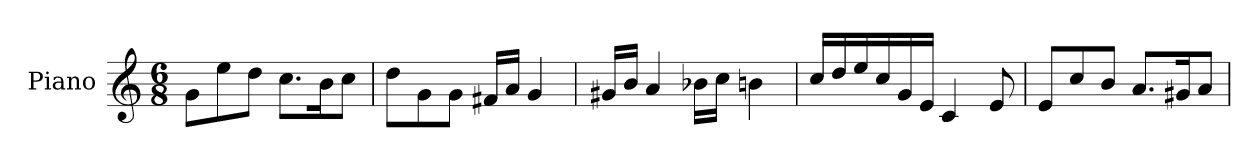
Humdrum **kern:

**kern
*part1
*staff1
*I"Piano
*I'Pno.
*clefG2
*k[]
*M6/8
*MM120
=1
8g\L
8ee\
8dd\J
8.cc\L
16b\K
8cc\J
=2
8dd\L
8g\
8g\J
16f#X/LL
16a/JJ
4g/
=3
16g#X/LL
16b/JJ
4a/
16b-X\LL
16cc\JJ
4bn\
=4
16cc/LL
16dd/
16ee/
16cc/
16g/
16e/JJ
4c/
8e/
=5
8e/L
8cc/
8b/J
8.a/L
16g#X/K
8a/J
=
*-
